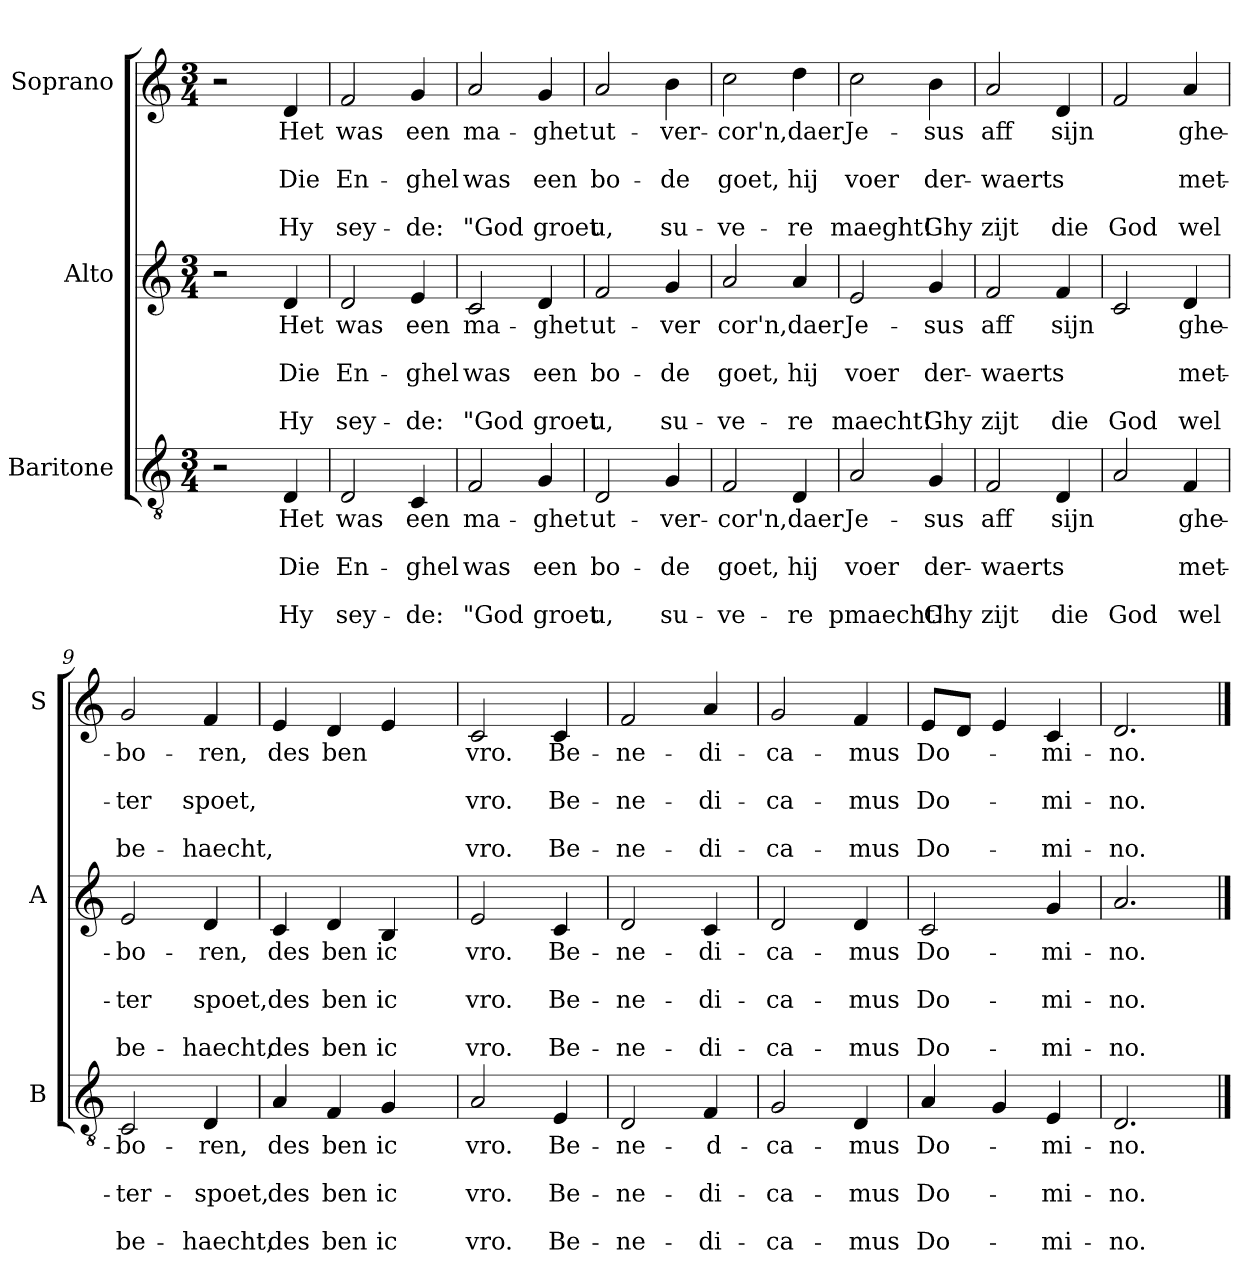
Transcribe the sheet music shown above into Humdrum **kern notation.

**kern	**text	**text	**text	**text	**text	**kern	**text	**text	**text	**text	**text	**kern	**text	**text	**text	**text	**text
*part3	*part3	*part3	*part3	*part3	*part3	*part2	*part2	*part2	*part2	*part2	*part2	*part1	*part1	*part1	*part1	*part1	*part1
*staff3	*staff3	*staff3	*staff3	*staff3	*staff3	*staff2	*staff2	*staff2	*staff2	*staff2	*staff2	*staff1	*staff1	*staff1	*staff1	*staff1	*staff1
*I"Baritone	*	*	*	*	*	*I"Alto	*	*	*	*	*	*I"Soprano	*	*	*	*	*
*I'B	*	*	*	*	*	*I'A	*	*	*	*	*	*I'S	*	*	*	*	*
*clefGv2	*	*	*	*	*	*clefG2	*	*	*	*	*	*clefG2	*	*	*	*	*
*k[]	*	*	*	*	*	*k[]	*	*	*	*	*	*k[]	*	*	*	*	*
*C:	*	*	*	*	*	*C:	*	*	*	*	*	*C:	*	*	*	*	*
*M3/4	*	*	*	*	*	*M3/4	*	*	*	*	*	*M3/4	*	*	*	*	*
=1	=1	=1	=1	=1	=1	=1	=1	=1	=1	=1	=1	=1	=1	=1	=1	=1	=1
2r	.	.	.	.	.	2r	.	.	.	.	.	2r	.	.	.	.	.
!	!LO:LY:b	!	!LO:LY:b	!	!LO:LY:b	!	!LO:LY:b	!	!LO:LY:b	!	!LO:LY:b	!	!LO:LY:b	!	!LO:LY:b	!	!LO:LY:b
4D/	Het	.	Die	.	Hy	4d/	Het	.	Die	.	Hy	4d/	Het	.	Die	.	Hy
=2	=2	=2	=2	=2	=2	=2	=2	=2	=2	=2	=2	=2	=2	=2	=2	=2	=2
!	!LO:LY:b	!	!LO:LY:b	!	!LO:LY:b	!	!LO:LY:b	!	!LO:LY:b	!	!LO:LY:b	!	!LO:LY:b	!	!LO:LY:b	!	!LO:LY:b
2D/	was	.	En-	.	sey-	2d/	was	.	En-	.	sey-	2f/	was	.	En-	.	sey-
!	!LO:LY:b	!	!LO:LY:b	!	!LO:LY:b	!	!LO:LY:b	!	!LO:LY:b	!	!LO:LY:b	!	!LO:LY:b	!	!LO:LY:b	!	!LO:LY:b
4C/	een	.	-ghel	.	-de:	4e/	een	.	-ghel	.	-de:	4g/	een	.	-ghel	.	-de:
=3	=3	=3	=3	=3	=3	=3	=3	=3	=3	=3	=3	=3	=3	=3	=3	=3	=3
!	!LO:LY:b	!	!LO:LY:b	!	!LO:LY:b	!	!LO:LY:b	!	!LO:LY:b	!	!LO:LY:b	!	!LO:LY:b	!	!LO:LY:b	!	!LO:LY:b
2F/	ma-	.	was	.	"God	2c/	ma-	.	was	.	"God	2a/	ma-	.	was	.	"God
!	!LO:LY:b	!	!LO:LY:b	!	!LO:LY:b	!	!LO:LY:b	!	!LO:LY:b	!	!LO:LY:b	!	!LO:LY:b	!	!LO:LY:b	!	!LO:LY:b
4G/	-ghet	.	een	.	groet	4d/	-ghet	.	een	.	groet	4g/	-ghet	.	een	.	groet
=4	=4	=4	=4	=4	=4	=4	=4	=4	=4	=4	=4	=4	=4	=4	=4	=4	=4
!	!LO:LY:b	!	!LO:LY:b	!	!LO:LY:b	!	!LO:LY:b	!	!LO:LY:b	!	!LO:LY:b	!	!LO:LY:b	!	!LO:LY:b	!	!LO:LY:b
2D/	ut-	.	bo-	.	u,	2f/	ut-	.	bo-	.	u,	2a/	ut-	.	bo-	.	u,
!	!LO:LY:b	!	!LO:LY:b	!	!LO:LY:b	!	!LO:LY:b	!	!LO:LY:b	!	!LO:LY:b	!	!LO:LY:b	!	!LO:LY:b	!	!LO:LY:b
4G/	-ver-	.	-de	.	su-	4g/	-ver	.	-de	.	su-	4b\	-ver-	.	-de	.	su-
=5	=5	=5	=5	=5	=5	=5	=5	=5	=5	=5	=5	=5	=5	=5	=5	=5	=5
!	!LO:LY:b	!	!LO:LY:b	!	!LO:LY:b	!	!LO:LY:b	!	!LO:LY:b	!	!LO:LY:b	!	!LO:LY:b	!	!LO:LY:b	!	!LO:LY:b
2F/	-cor'n,	.	goet,	.	-ve-	2a/	cor'n,	.	goet,	.	-ve-	2cc\	-cor'n,	.	goet,	.	-ve-
!	!LO:LY:b	!	!LO:LY:b	!	!LO:LY:b	!	!LO:LY:b	!	!LO:LY:b	!	!LO:LY:b	!	!LO:LY:b	!	!LO:LY:b	!	!LO:LY:b
4D/	daer	.	hij	.	-re	4a/	daer	.	hij	.	-re	4dd\	daer	.	hij	.	-re
!!LO:LB:g=z
=6	=6	=6	=6	=6	=6	=6	=6	=6	=6	=6	=6	=6	=6	=6	=6	=6	=6
!	!LO:LY:b	!	!LO:LY:b	!	!LO:LY:b	!	!LO:LY:b	!	!LO:LY:b	!	!LO:LY:b	!	!LO:LY:b	!	!LO:LY:b	!	!LO:LY:b
2A/	Je-	.	voer	.	pmaecht!	2e/	Je-	.	voer	.	maecht!	2cc\	Je-	.	voer	.	maeght!
!	!LO:LY:b	!	!LO:LY:b	!	!LO:LY:b	!	!LO:LY:b	!	!LO:LY:b	!	!LO:LY:b	!	!LO:LY:b	!	!LO:LY:b	!	!LO:LY:b
4G/	-sus	.	der-	.	Ghy	4g/	-sus	.	der-	.	Ghy	4b\	-sus	.	der-	.	Ghy
=7	=7	=7	=7	=7	=7	=7	=7	=7	=7	=7	=7	=7	=7	=7	=7	=7	=7
!	!LO:LY:b	!	!LO:LY:b	!	!LO:LY:b	!	!LO:LY:b	!	!LO:LY:b	!	!LO:LY:b	!	!LO:LY:b	!	!LO:LY:b	!	!LO:LY:b
2F/	aff	.	-waerts	.	zijt	2f/	aff	.	-waerts	.	zijt	2a/	aff	.	-waerts	.	zijt
!	!LO:LY:b	!	!	!	!LO:LY:b	!	!LO:LY:b	!	!	!	!LO:LY:b	!	!LO:LY:b	!	!	!	!LO:LY:b
4D/	sijn	.	.	.	die	4f/	sijn	.	.	.	die	4d/	sijn	.	.	.	die
=8	=8	=8	=8	=8	=8	=8	=8	=8	=8	=8	=8	=8	=8	=8	=8	=8	=8
!	!	!	!	!	!LO:LY:b	!	!	!	!	!	!LO:LY:b	!	!	!	!	!	!LO:LY:b
2A/	.	.	.	.	God	2c/	.	.	.	.	God	2f/	.	.	.	.	God
!	!LO:LY:b	!	!LO:LY:b	!	!LO:LY:b	!	!LO:LY:b	!	!LO:LY:b	!	!LO:LY:b	!	!LO:LY:b	!	!LO:LY:b	!	!LO:LY:b
4F/	ghe-	.	met-	.	wel	4d/	ghe-	.	met-	.	wel	4a/	ghe-	.	met-	.	wel
=9	=9	=9	=9	=9	=9	=9	=9	=9	=9	=9	=9	=9	=9	=9	=9	=9	=9
!	!LO:LY:b	!	!LO:LY:b	!	!LO:LY:b	!	!LO:LY:b	!	!LO:LY:b	!	!LO:LY:b	!	!LO:LY:b	!	!LO:LY:b	!	!LO:LY:b
2C/	-bo-	.	-ter-	.	be-	2e/	-bo-	.	-ter	.	be-	2g/	-bo-	.	-ter	.	be-
!	!LO:LY:b	!	!LO:LY:b	!	!LO:LY:b	!	!LO:LY:b	!	!LO:LY:b	!	!LO:LY:b	!	!LO:LY:b	!	!LO:LY:b	!	!LO:LY:b
4D/	-ren,	.	-spoet,	.	-haecht,	4d/	-ren,	.	spoet,	.	-haecht,	4f/	-ren,	.	spoet,	.	-haecht,
=10	=10	=10	=10	=10	=10	=10	=10	=10	=10	=10	=10	=10	=10	=10	=10	=10	=10
!	!LO:LY:b	!	!LO:LY:b	!	!LO:LY:b	!	!LO:LY:b	!	!LO:LY:b	!	!LO:LY:b	!	!LO:LY:b	!	!	!	!
4A/	des	.	des	.	des	4c/	des	.	des	.	des	4e/	des	.	.	.	.
!	!LO:LY:b	!	!LO:LY:b	!	!LO:LY:b	!	!LO:LY:b	!	!LO:LY:b	!	!LO:LY:b	!	!LO:LY:b	!	!	!	!
4F/	ben	.	ben	.	ben	4d/	ben	.	ben	.	ben	4d/	ben	.	.	.	.
!	!LO:LY:b	!	!LO:LY:b	!	!LO:LY:b	!	!LO:LY:b	!	!LO:LY:b	!	!LO:LY:b	!	!	!	!	!	!
4G/	ic	.	ic	.	ic	4B/	ic	.	ic	.	ic	4e/	.	.	.	.	.
!!LO:PB:g=z
=11	=11	=11	=11	=11	=11	=11	=11	=11	=11	=11	=11	=11	=11	=11	=11	=11	=11
!	!LO:LY:b	!	!LO:LY:b	!	!LO:LY:b	!	!LO:LY:b	!	!LO:LY:b	!	!LO:LY:b	!	!LO:LY:b	!	!LO:LY:b	!	!LO:LY:b
2A/	vro.	.	vro.	.	vro.	2e/	vro.	.	vro.	.	vro.	2c/	vro.	.	vro.	.	vro.
!	!LO:LY:b	!	!LO:LY:b	!	!LO:LY:b	!	!LO:LY:b	!	!LO:LY:b	!	!LO:LY:b	!	!LO:LY:b	!	!LO:LY:b	!	!LO:LY:b
4E/	Be-	.	Be-	.	Be-	4c/	Be-	.	Be-	.	Be-	4c/	Be-	.	Be-	.	Be-
=12	=12	=12	=12	=12	=12	=12	=12	=12	=12	=12	=12	=12	=12	=12	=12	=12	=12
!	!LO:LY:b	!	!LO:LY:b	!	!LO:LY:b	!	!LO:LY:b	!	!LO:LY:b	!	!LO:LY:b	!	!LO:LY:b	!	!LO:LY:b	!	!LO:LY:b
2D/	-ne-	.	-ne-	.	-ne-	2d/	-ne-	.	-ne-	.	-ne-	2f/	-ne-	.	-ne-	.	-ne-
!	!LO:LY:b	!	!LO:LY:b	!	!LO:LY:b	!	!LO:LY:b	!	!LO:LY:b	!	!LO:LY:b	!	!LO:LY:b	!	!LO:LY:b	!	!LO:LY:b
4F/	-d-	.	-di-	.	-di-	4c/	-di-	.	-di-	.	-di-	4a/	-di-	.	-di-	.	-di-
=13	=13	=13	=13	=13	=13	=13	=13	=13	=13	=13	=13	=13	=13	=13	=13	=13	=13
!	!LO:LY:b	!	!LO:LY:b	!	!LO:LY:b	!	!LO:LY:b	!	!LO:LY:b	!	!LO:LY:b	!	!LO:LY:b	!	!LO:LY:b	!	!LO:LY:b
2G/	-ca-	.	-ca-	.	-ca-	2d/	-ca-	.	-ca-	.	-ca-	2g/	-ca-	.	-ca-	.	-ca-
!	!LO:LY:b	!	!LO:LY:b	!	!LO:LY:b	!	!LO:LY:b	!	!LO:LY:b	!	!LO:LY:b	!	!LO:LY:b	!	!LO:LY:b	!	!LO:LY:b
4D/	-mus	.	-mus	.	-mus	4d/	-mus	.	-mus	.	-mus	4f/	-mus	.	-mus	.	-mus
=14	=14	=14	=14	=14	=14	=14	=14	=14	=14	=14	=14	=14	=14	=14	=14	=14	=14
!	!LO:LY:b	!	!LO:LY:b	!	!LO:LY:b	!	!LO:LY:b	!	!LO:LY:b	!	!LO:LY:b	!	!LO:LY:b	!	!LO:LY:b	!	!LO:LY:b
4A/	Do-	.	Do-	.	Do-	2c/	Do-	.	Do-	.	Do-	8e/L	Do-	.	Do-	.	Do-
.	.	.	.	.	.	.	.	.	.	.	.	8d/J	.	.	.	.	.
4G/	.	.	.	.	.	.	.	.	.	.	.	4e/	.	.	.	.	.
!	!LO:LY:b	!	!LO:LY:b	!	!LO:LY:b	!	!LO:LY:b	!	!LO:LY:b	!	!LO:LY:b	!	!LO:LY:b	!	!LO:LY:b	!	!LO:LY:b
4E/	-mi-	.	-mi-	.	-mi-	4g/	-mi-	.	-mi-	.	-mi-	4c/	-mi-	.	-mi-	.	-mi-
=15	=15	=15	=15	=15	=15	=15	=15	=15	=15	=15	=15	=15	=15	=15	=15	=15	=15
!	!LO:LY:b	!	!LO:LY:b	!	!LO:LY:b	!	!LO:LY:b	!	!LO:LY:b	!	!LO:LY:b	!	!LO:LY:b	!	!LO:LY:b	!	!LO:LY:b
2.D/	-no.	.	-no.	.	-no.	2.a/	-no.	.	-no.	.	-no.	2.d/	-no.	.	-no.	.	-no.
==	==	==	==	==	==	==	==	==	==	==	==	==	==	==	==	==	==
*-	*-	*-	*-	*-	*-	*-	*-	*-	*-	*-	*-	*-	*-	*-	*-	*-	*-
